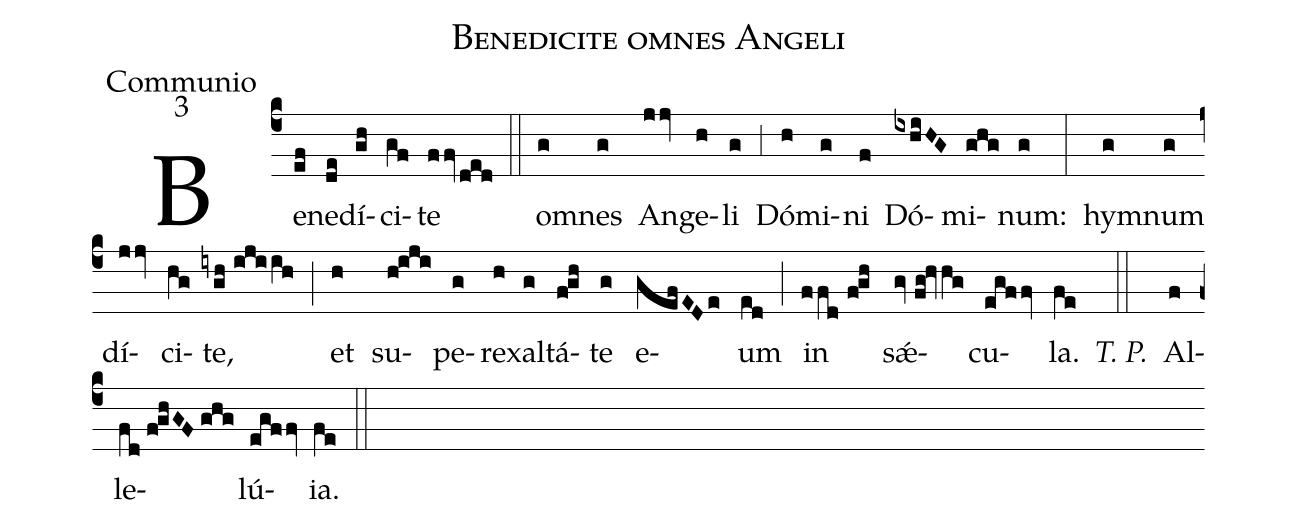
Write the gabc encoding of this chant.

name:Benedicite omnes Angeli;
office-part:Communio;
mode:3;
%%
(c4) Be(ef)ne(de)dí(gh)ci(gf)te(ffv/ded) (::) o(g)mnes(g) An(jjv)ge(h)li(g) (;3) Dó(h)mi(g)ni(f) Dó(ixhiHG)mi(ghg)num:(g) (:) hy(g)mnum(g) dí(jjv)ci(hg)te,(iygh//ijiih) (;) et(h) su(h!iji)pe(g)rex(h)al(g)tá(f!gh)te(g) e(gefEDe)um(ed) (;) in(ffd//f!gh) s<sp>'ae</sp>(gv//fg!hvhg)cu(egffv)la.(fe) <i>T. P.</i>(::) Al(f)le(fd//f!ghGF//ghg)lú(egffv)ia.(fe) (::)
